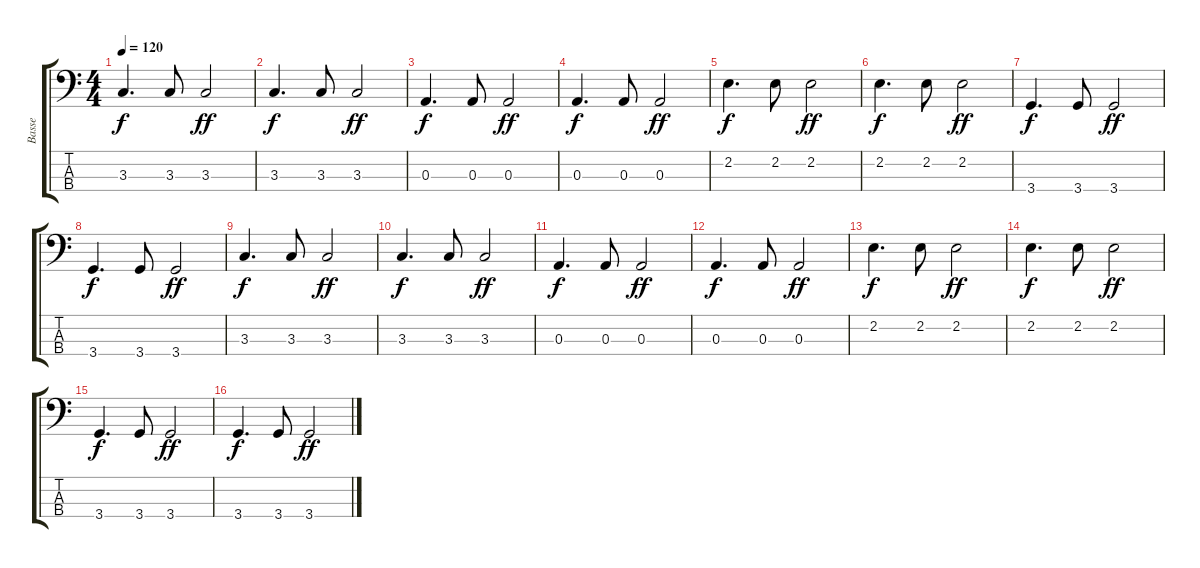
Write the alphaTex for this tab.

\track ("Basse" "Basse") {instrument electricbassfinger}
\staff {score tabs}
\tuning (G2 D2 A1 E1) {hide}
\ts (4 4)
\tempo 120
\clef f4
\ks c
3.3.4{d dy f} 3.3.8 3.3.2{dy ff} |
3.3.4{d dy f} 3.3.8 3.3.2{dy ff} |
0.3.4{d dy f} 0.3.8 0.3.2{dy ff} |
0.3.4{d dy f} 0.3.8 0.3.2{dy ff} |
2.2.4{d dy f} 2.2.8 2.2.2{dy ff} |
2.2.4{d dy f} 2.2.8 2.2.2{dy ff} |
3.4.4{d dy f} 3.4.8 3.4.2{dy ff} |
3.4.4{d dy f} 3.4.8 3.4.2{dy ff} |
3.3.4{d dy f} 3.3.8 3.3.2{dy ff} |
3.3.4{d dy f} 3.3.8 3.3.2{dy ff} |
0.3.4{d dy f} 0.3.8 0.3.2{dy ff} |
0.3.4{d dy f} 0.3.8 0.3.2{dy ff} |
2.2.4{d dy f} 2.2.8 2.2.2{dy ff} |
2.2.4{d dy f} 2.2.8 2.2.2{dy ff} |
3.4.4{d dy f} 3.4.8 3.4.2{dy ff} |
3.4.4{d dy f} 3.4.8 3.4.2{dy ff}
